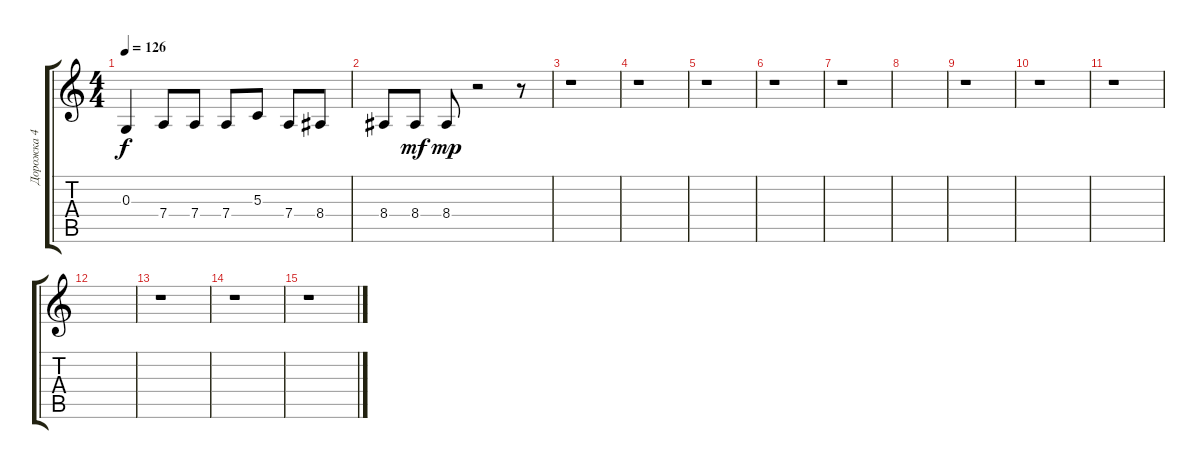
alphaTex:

\track ("Дорожка 4" "Дорожка 4") {instrument cello}
\staff {score tabs}
\tuning (E4 B3 G3 D3 A2 E2) {hide}
\ts (4 4)
\tempo 126
\clef g2
\ks c
0.3{t}.4{dy f} 7.4.8 7.4.8 7.4.8 5.3.8 7.4.8 8.4.8 |
8.4.8 8.4.8{dy mf} 8.4.8{dy mp} r.2 r.8 |
r.1 |
r.1 |
r.1 |
r.1 |
r.1 |
|
r.1 |
r.1 |
r.1 |
|
r.1 |
r.1 |
r.1
